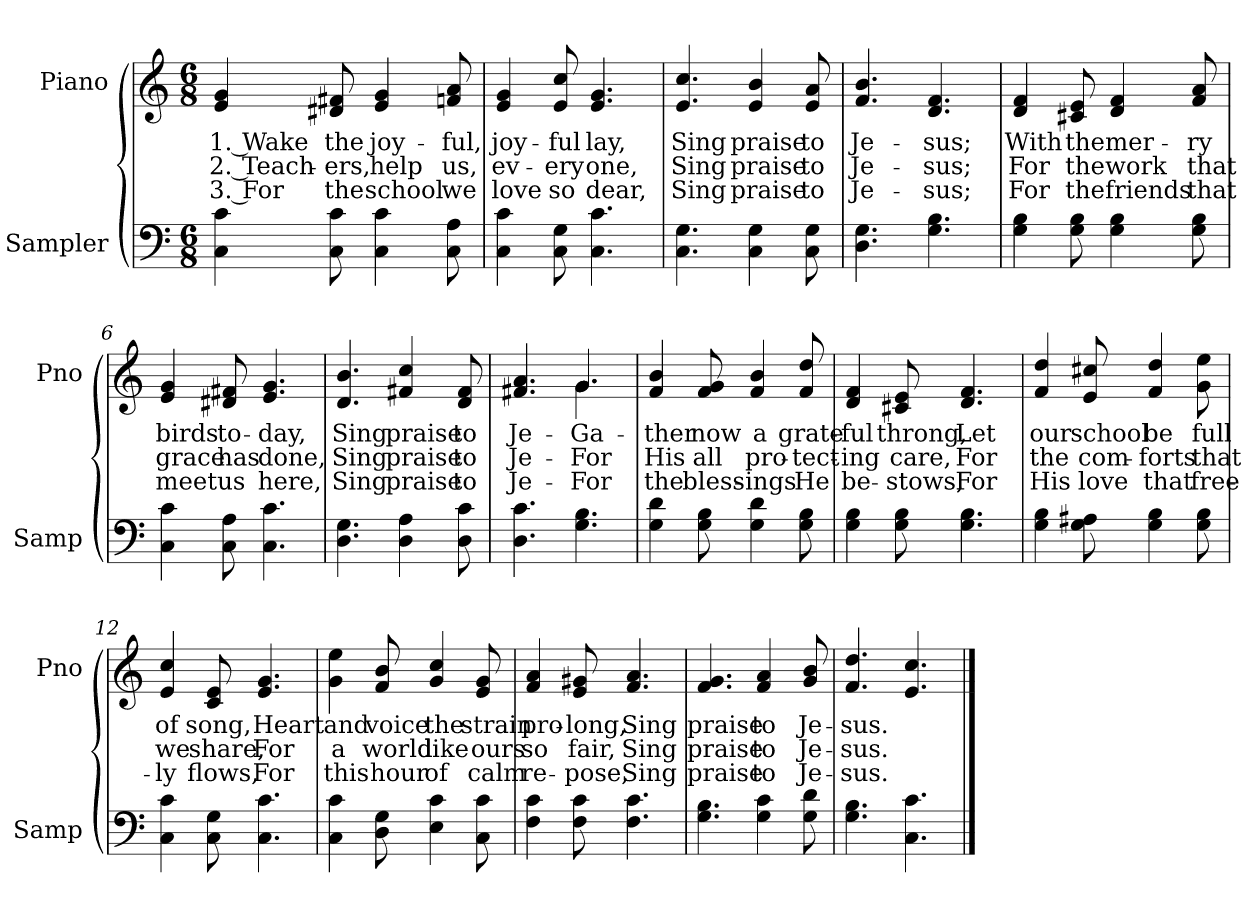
**kern	**kern	**text	**text	**text
*part2	*part1	*part1	*part1	*part1
*staff2	*staff1	*staff1	*staff1	*staff1
*I"Sampler	*I"Piano	*	*	*
*I'Samp	*I'Pno	*	*	*
*clefF4	*clefG2	*	*	*
*M6/8	*M6/8	*	*	*
=1	=1	=1	=1	=1
4C 4c	4e 4g	1. Wake	2. Teach-	3. For
8C 8c	8d#X 8f#X	the	-ers,	the
4C 4c	4e 4g	joy-	help	school
8C 8A	8fn 8a	-ful,	us,	we
=2	=2	=2	=2	=2
4C 4c	4e 4g	joy-	ev-	love
8C 8G	8e 8cc	-ful	-ery	so
4.C 4.c	4.e 4.g	lay,	one,	dear,
=3	=3	=3	=3	=3
4.C 4.G	4.e 4.cc	Sing	Sing	Sing
4C 4G	4e 4b	praise	praise	praise
8C 8G	8e 8a	to	to	to
=4	=4	=4	=4	=4
4.D 4.G	4.f 4.b	Je-	Je-	Je-
4.G 4.B	4.d 4.f	-sus;	-sus;	-sus;
=5	=5	=5	=5	=5
4G 4B	4d 4f	With	For	For
8G 8B	8c#X 8e	the	the	the
4G 4B	4d 4f	mer-	work	friends
8G 8B	8f 8a	-ry	that	that
=6	=6	=6	=6	=6
4C 4c	4e 4g	birds	grace	meet
8C 8A	8d#X 8f#X	to-	has	us
4.C 4.c	4.e 4.g	-day,	done,	here,
=7	=7	=7	=7	=7
4.D 4.G	4.d 4.b	Sing	Sing	Sing
4D 4A	4f#X 4cc	praise	praise	praise
8D 8c	8d 8f#	to	to	to
=8	=8	=8	=8	=8
*	*^	*	*	*
4.D 4.c	4.f#X 4.a	4.ryy	Je-	Je-	Je-
4.G 4.B	4.g/	4.g	Ga-	For	For
*	*v	*v	*	*	*
=9	=9	=9	=9	=9
4G 4d	4f 4b	-ther	His	the
8G 8B	8f 8g	now	all	bless-
4G 4d	4f 4b	a	pro-	-ings
8G 8B	8f 8dd	grate-	-tect-	He
=10	=10	=10	=10	=10
4G 4B	4d 4f	-ful	-ing	be-
8G 8B	8c#X 8e	throng,	care,	-stows,
4.G 4.B	4.d 4.f	Let	For	For
=11	=11	=11	=11	=11
4G 4B	4f 4dd	our	the	His
8G 8A#X	8e 8cc#X	school	com-	love
4G 4B	4f 4dd	be	-forts	that
8G 8B	8g 8ee	full	that	free-
=12	=12	=12	=12	=12
4C 4c	4e 4cc	of	we	-ly
8C 8G	8c 8e	song,	share,	flows,
4.C 4.c	4.e 4.g	Heart	For	For
=13	=13	=13	=13	=13
4C 4c	4g 4ee	and	a	this
8D 8G	8f 8b	voice	world	hour
4E 4c	4g 4cc	the	like	of
8C 8c	8e 8g	strain	ours	calm
=14	=14	=14	=14	=14
4F 4c	4f 4a	pro-	so	re-
8F 8c	8e 8g#X	-long,	fair,	-pose,
4.F 4.c	4.f 4.a	Sing	Sing	Sing
=15	=15	=15	=15	=15
4.G 4.B	4.f 4.g	praise	praise	praise
4G 4c	4f 4a	to	to	to
8G 8d	8g 8b	Je-	Je-	Je-
=16	=16	=16	=16	=16
4.G 4.B	4.f 4.dd	-sus.	-sus.	-sus.
4.C 4.c	4.e 4.cc	.	.	.
==	==	==	==	==
*-	*-	*-	*-	*-
